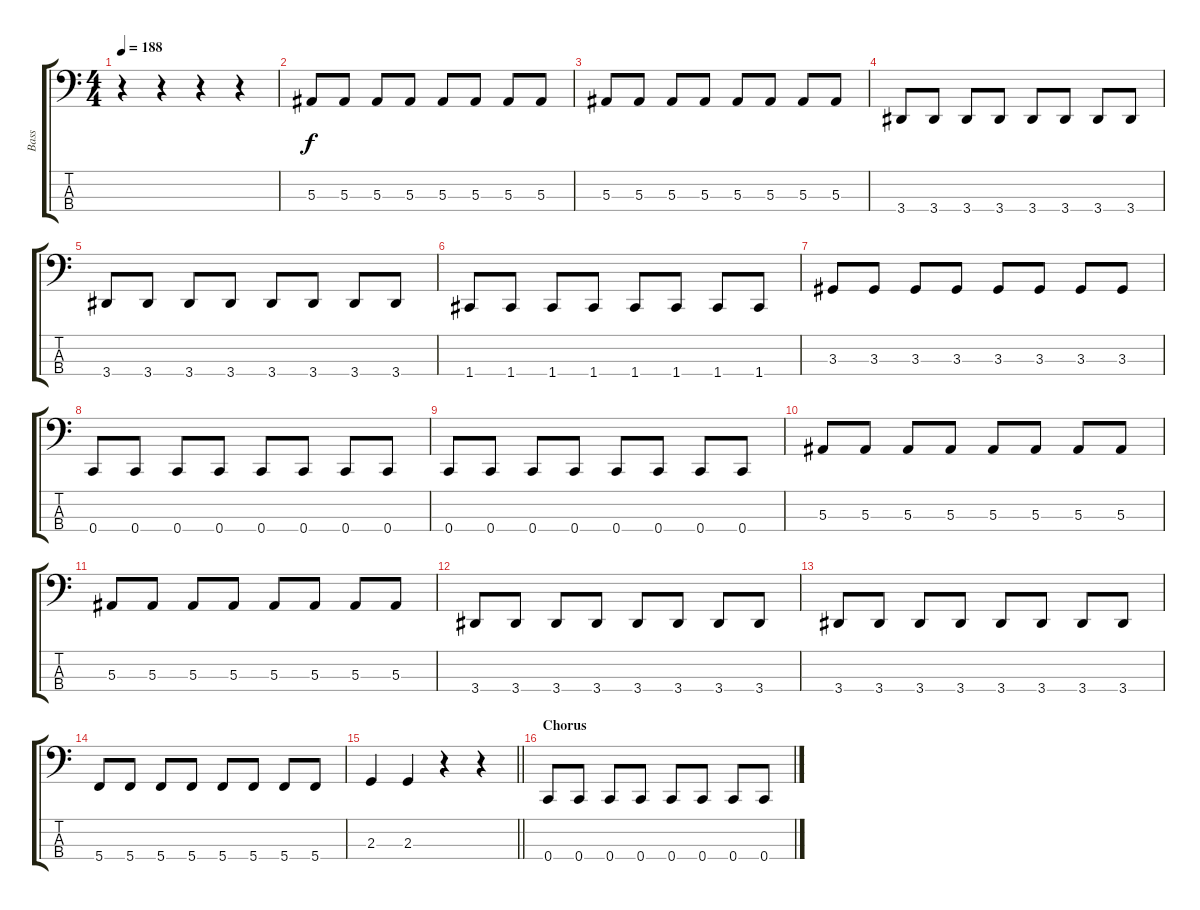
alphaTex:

\track ("Bass" "Bass") {instrument electricbasspick}
\staff {score tabs}
\tuning (Eb2 Bb1 F1 C1) {hide}
\ts (4 4)
\tempo 188
\clef f4
\ks c
r.4{dy f} r.4 r.4 r.4 |
5.3.8 5.3.8 5.3.8 5.3.8 5.3.8 5.3.8 5.3.8 5.3.8 |
5.3.8 5.3.8 5.3.8 5.3.8 5.3.8 5.3.8 5.3.8 5.3.8 |
3.4.8 3.4.8 3.4.8 3.4.8 3.4.8 3.4.8 3.4.8 3.4.8 |
3.4.8 3.4.8 3.4.8 3.4.8 3.4.8 3.4.8 3.4.8 3.4.8 |
1.4.8 1.4.8 1.4.8 1.4.8 1.4.8 1.4.8 1.4.8 1.4.8 |
3.3.8 3.3.8 3.3.8 3.3.8 3.3.8 3.3.8 3.3.8 3.3.8 |
0.4.8 0.4.8 0.4.8 0.4.8 0.4.8 0.4.8 0.4.8 0.4.8 |
0.4.8 0.4.8 0.4.8 0.4.8 0.4.8 0.4.8 0.4.8 0.4.8 |
5.3.8 5.3.8 5.3.8 5.3.8 5.3.8 5.3.8 5.3.8 5.3.8 |
5.3.8 5.3.8 5.3.8 5.3.8 5.3.8 5.3.8 5.3.8 5.3.8 |
3.4.8 3.4.8 3.4.8 3.4.8 3.4.8 3.4.8 3.4.8 3.4.8 |
3.4.8 3.4.8 3.4.8 3.4.8 3.4.8 3.4.8 3.4.8 3.4.8 |
5.4.8 5.4.8 5.4.8 5.4.8 5.4.8 5.4.8 5.4.8 5.4.8 |
\barLineRight lightlight
2.3.4 2.3.4 r.4 r.4 |
\section ("" "Chorus")
0.4.8 0.4.8 0.4.8 0.4.8 0.4.8 0.4.8 0.4.8 0.4.8
